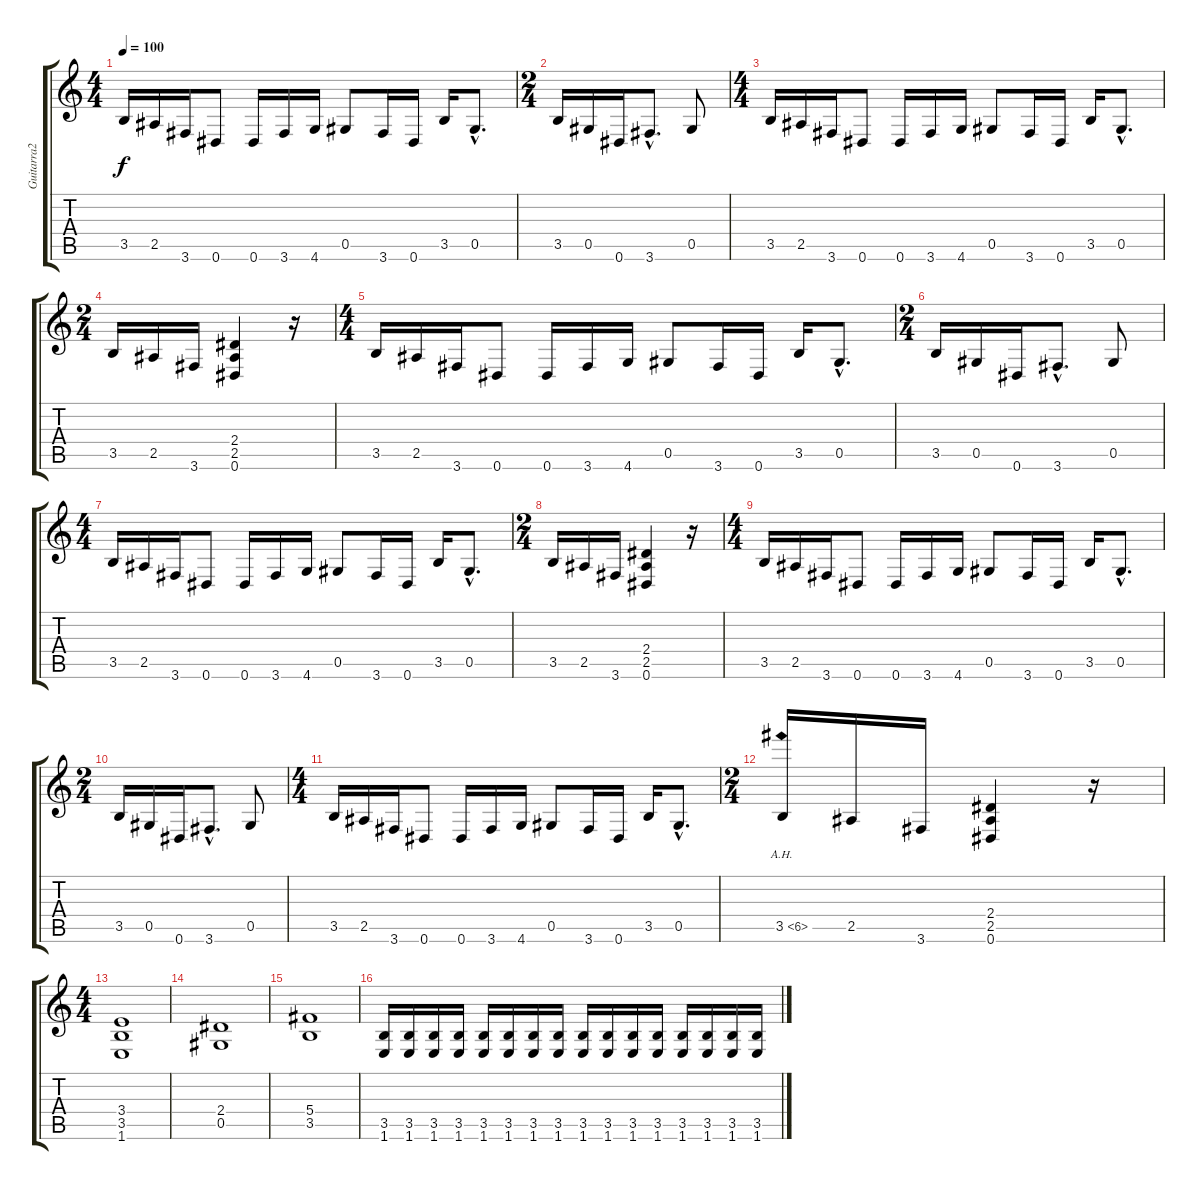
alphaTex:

\track ("Guitarra2" "Guitarra2") {instrument distortionguitar}
\staff {score tabs}
\tuning (Eb4 Bb3 Gb3 Db3 Ab2 Eb2) {hide}
\ts (4 4)
\tempo 100
\clef g2
\ks c
3.5.16{dy f} 2.5.16 3.6.16 0.6.8 0.6.16 3.6.16 4.6.16 0.5.8 3.6.16 0.6.16 3.5.16 0.5{hac}.8{d} |
\ts (2 4)
3.5.16 0.5.16 0.6.16 3.6{hac}.8{d} 0.5.8 |
\ts (4 4)
3.5.16 2.5.16 3.6.16 0.6.8 0.6.16 3.6.16 4.6.16 0.5.8 3.6.16 0.6.16 3.5.16 0.5{hac}.8{d} |
\ts (2 4)
3.5.16 2.5.16 3.6.16 (2.4 2.5 0.6).4 r.16 |
\ts (4 4)
3.5.16 2.5.16 3.6.16 0.6.8 0.6.16 3.6.16 4.6.16 0.5.8 3.6.16 0.6.16 3.5.16 0.5{hac}.8{d} |
\ts (2 4)
3.5.16 0.5.16 0.6.16 3.6{hac}.8{d} 0.5.8 |
\ts (4 4)
3.5.16 2.5.16 3.6.16 0.6.8 0.6.16 3.6.16 4.6.16 0.5.8 3.6.16 0.6.16 3.5.16 0.5{hac}.8{d} |
\ts (2 4)
3.5.16 2.5.16 3.6.16 (2.4 2.5 0.6).4 r.16 |
\ts (4 4)
3.5.16 2.5.16 3.6.16 0.6.8 0.6.16 3.6.16 4.6.16 0.5.8 3.6.16 0.6.16 3.5.16 0.5{hac}.8{d} |
\ts (2 4)
3.5.16 0.5.16 0.6.16 3.6{hac}.8{d} 0.5.8 |
\ts (4 4)
3.5.16 2.5.16 3.6.16 0.6.8 0.6.16 3.6.16 4.6.16 0.5.8 3.6.16 0.6.16 3.5.16 0.5{hac}.8{d} |
\ts (2 4)
3.5{ah 3}.16 2.5.16 3.6.16 (2.4 2.5 0.6).4 r.16 |
\ts (4 4)
(3.4 3.5 1.6).1 |
(2.4 0.5).1 |
(5.4 3.5).1 |
(3.5 1.6).16 (3.5 1.6).16 (3.5 1.6).16 (3.5 1.6).16 (3.5 1.6).16 (3.5 1.6).16 (3.5 1.6).16 (3.5 1.6).16 (3.5 1.6).16 (3.5 1.6).16 (3.5 1.6).16 (3.5 1.6).16 (3.5 1.6).16 (3.5 1.6).16 (3.5 1.6).16 (3.5 1.6).16
